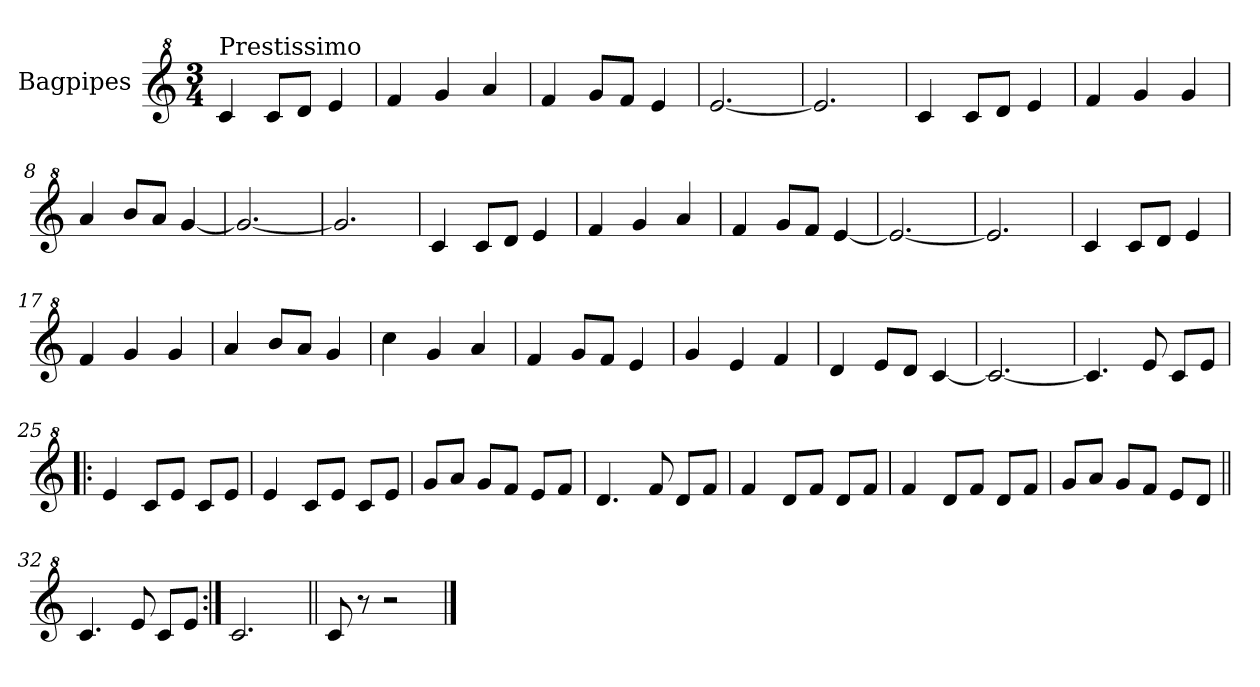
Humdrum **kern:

**kern
*part1
*staff1
*I"Bagpipes
*I'Bag
*clefG^2
*k[]
*C:
*M3/4
=1
!LO:TX:a:t=Prestissimo
4cc/
8cc/L
8dd/J
4ee/
=2
4ff/
4gg/
4aa/
=3
4ff/
8gg/L
8ff/J
4ee/
=4
[2.ee/
=5
2.ee/]
=6
4cc/
8cc/L
8dd/J
4ee/
=7
4ff/
4gg/
4gg/
=8
4aa/
8bb/L
8aa/J
[4gg/
=9
2.gg/_
=10
2.gg/]
=11
4cc/
8cc/L
8dd/J
4ee/
!!LO:LB:g=z
=12
4ff/
4gg/
4aa/
=13
4ff/
8gg/L
8ff/J
[4ee/
=14
2.ee/_
=15
2.ee/]
=16
4cc/
8cc/L
8dd/J
4ee/
=17
4ff/
4gg/
4gg/
=18
4aa/
8bb/L
8aa/J
4gg/
=19
4ccc\
4gg/
4aa/
=20
4ff/
8gg/L
8ff/J
4ee/
=21
4gg/
4ee/
4ff/
!!LO:LB:g=z
=22
4dd/
8ee/L
8dd/J
[4cc/
=23
2.cc/_
=24
4.cc/]
8ee/
8cc/L
8ee/J
=25!|:
4ee/
8cc/L
8ee/J
8cc/L
8ee/J
=26
4ee/
8cc/L
8ee/J
8cc/L
8ee/J
=27
8gg/L
8aa/J
8gg/L
8ff/J
8ee/L
8ff/J
=28
4.dd/
8ff/
8dd/L
8ff/J
=29
4ff/
8dd/L
8ff/J
8dd/L
8ff/J
!!LO:LB:g=z
=30
4ff/
8dd/L
8ff/J
8dd/L
8ff/J
=31
8gg/L
8aa/J
8gg/L
8ff/J
8ee/L
8dd/J
=32||
4.cc/
8ee/
8cc/L
8ee/J
=33:|!
2.cc/
=34||
8cc/
8r
2r
==
*-
